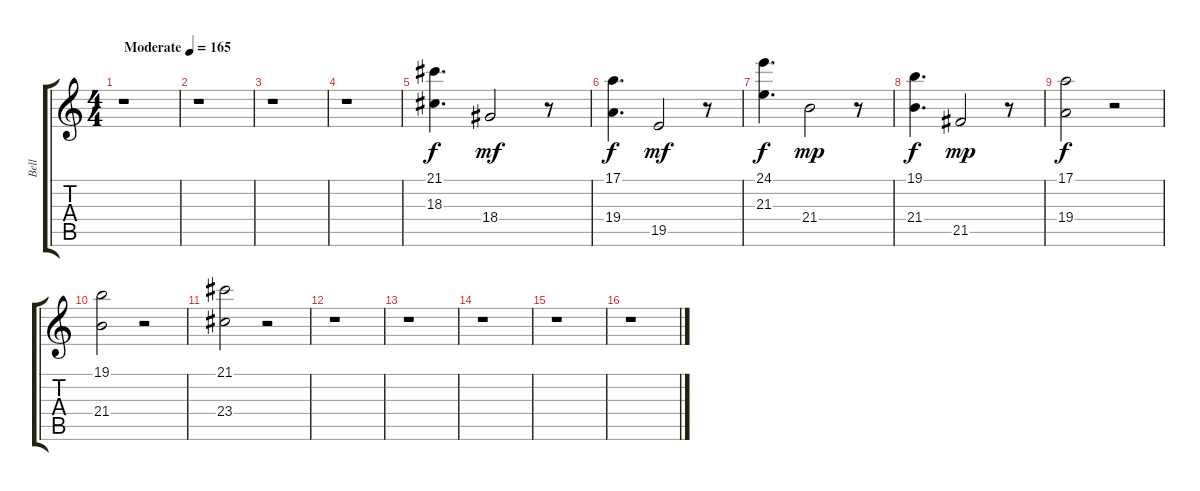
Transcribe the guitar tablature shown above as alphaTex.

\track ("Bell" "Bell") {instrument tubularbells}
\staff {score tabs}
\tuning (E4 B3 G3 D3 A2 E2) {hide}
\ts (4 4)
\tempo (165 "Moderate")
\clef g2
\ks c
r.1{dy f instrument tubularbells} |
r.1 |
r.1 |
r.1 |
(21.1 18.3).4{d} 18.4.2{dy mf} r.8 |
(17.1 19.4).4{d dy f} 19.5.2{dy mf} r.8 |
(24.1 21.3).4{d dy f} 21.4.2{dy mp} r.8 |
(19.1 21.4).4{d dy f} 21.5.2{dy mp} r.8 |
(17.1 19.4).2{dy f} r.2 |
(19.1 21.4).2 r.2 |
(21.1 23.4).2 r.2 |
r.1 |
r.1 |
r.1 |
r.1 |
r.1
